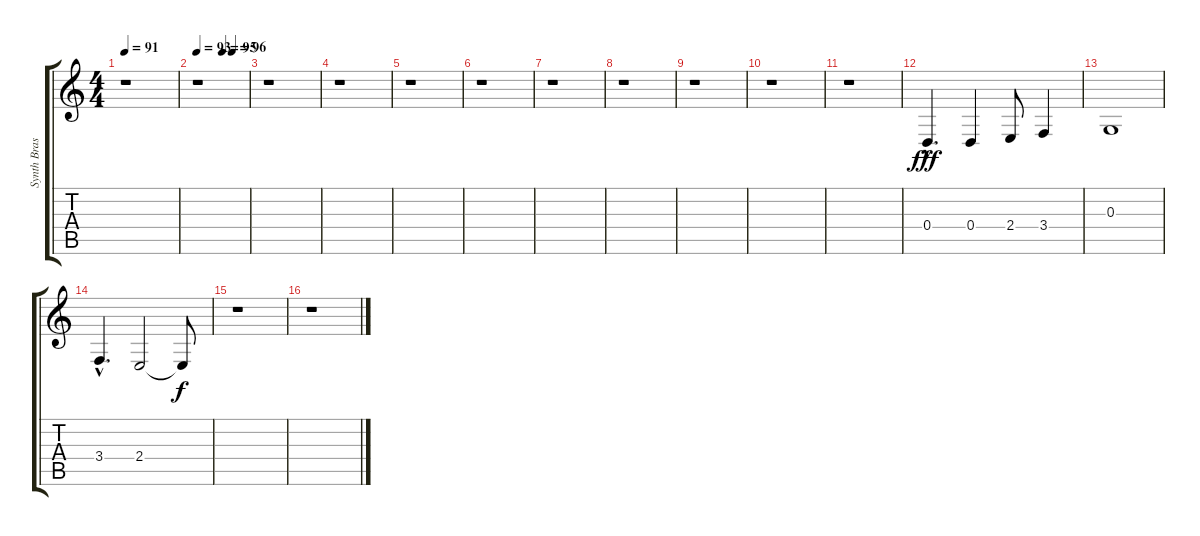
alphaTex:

\track ("Synth Brass 2" "Synth Bras") {instrument synthbrass2}
\staff {score tabs}
\tuning (E4 B3 G3 D3 A2 E2) {hide}
\ts (4 4)
\tempo 91
\clef g2
\ks c
r.1{dy fff} |
\tempo 93
\tempo (95 0.5)
\tempo (96 0.6875)
r.1 |
r.1 |
r.1 |
r.1 |
r.1 |
r.1 |
r.1 |
r.1 |
r.1 |
r.1 |
0.4{hac}.4{d} 0.4.4 2.4.8 3.4.4 |
0.3.1 |
3.4{hac}.4{d} 2.4.2 2.4{t}.8{dy f} |
r.1 |
r.1
